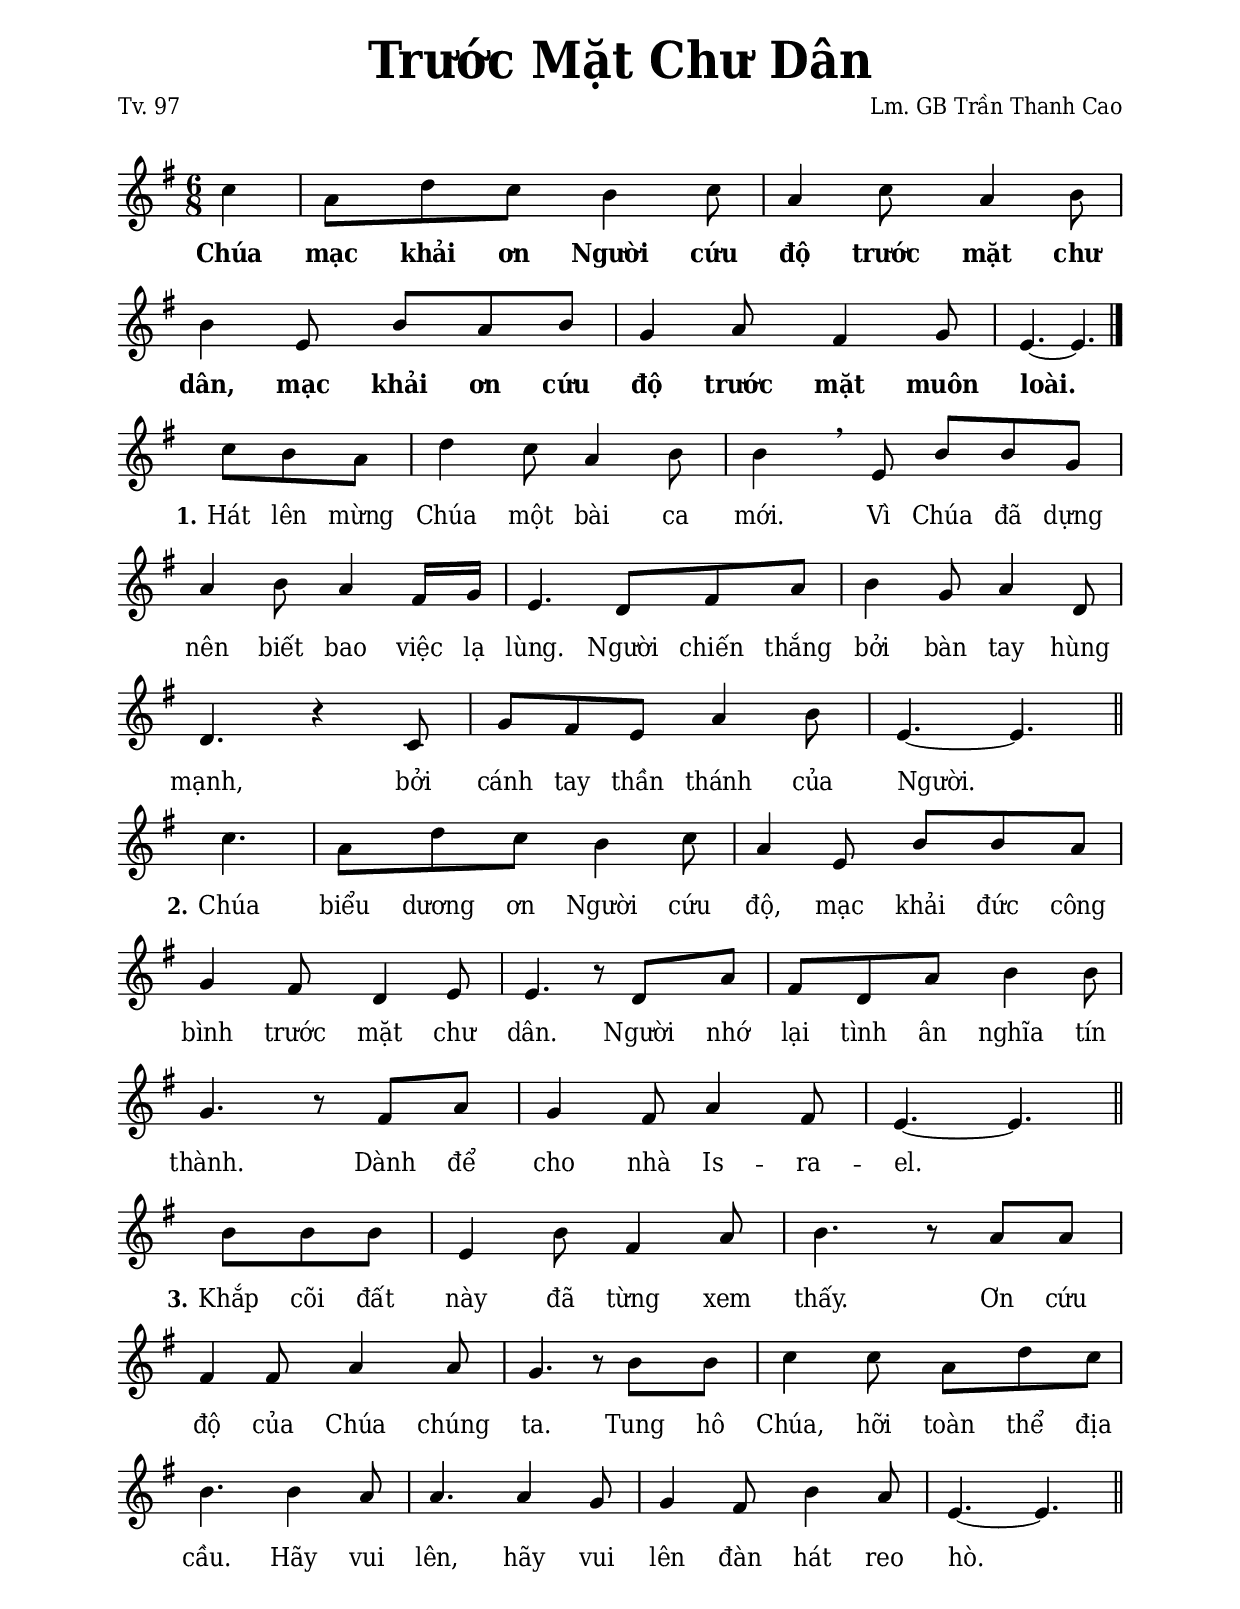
% Cài đặt chung
\version "2.22.1"
\include "english.ly"

\header {
  title = \markup { \fontsize #3 "Trước Mặt Chư Dân" }
  poet = "Tv. 97"
  composer = "Lm. GB Trần Thanh Cao"
  arranger = " "
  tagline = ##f
}

% Nhạc điệp khúc
nhacDiepKhuc = \relative c'' {
  \partial 4 c4 |
  a8 d c b4 c8 |
  a4 c8 a4 b8 |
  b4 e,8 b' a b |
  g4 a8 fs4 g8 |
  e4. ~ e \bar "|."
}

% Nhạc phiên khúc
nhacPhienKhucMot = \relative c'' {
  \partial 4. c8 b a |
  d4 c8 a4 b8 |
  b4 \breathe e,8 b' b g |
  a4 b8 a4 fs16 g |
  e4. d8 fs a |
  b4 g8 a4 d,8 |
  d4. r4 c8 |
  g' fs e a4 b8 |
  e,4. ~ e \bar "||"
}

nhacPhienKhucHai = \relative c'' {
  \partial 4. c4. |
  a8 d c b4 c8 |
  a4 e8 b' b a |
  g4 fs8 d4 e8 |
  e4. r8 d a' |
  fs d a' b4 b8 |
  g4. r8 fs a |
  g4 fs8 a4 fs8 |
  e4. ~ e \bar "||"
}

nhacPhienKhucBa = \relative c'' {
  \partial 4. b8 b b |
  e,4 b'8 fs4 a8 |
  b4. r8 a a |
  fs4 fs8 a4 a8 |
  g4. r8 b b |
  c4 c8 a d c |
  b4. b4 a8 |
  a4. a4 g8 |
  g4 fs8 b4 a8 |
  e4. ~ e \bar "||"
}

% Lời điệp khúc
loiDiepKhuc = \lyricmode {
  Chúa mạc khải ơn Người cứu độ trước mặt chư dân,
  mạc khải ơn cứu độ trước mặt muôn loài.
}

% Lời phiên khúc
loiPhienKhucMot = \lyricmode {
  \set stanza = #"1."
  Hát lên mừng Chúa một bài ca mới.
  Vì Chúa đã dựng nên biết bao việc lạ lùng.
  Người chiến thắng bởi bàn tay hùng mạnh,
  bởi cánh tay thần thánh của Người.
}

loiPhienKhucHai = \lyricmode {
  \set stanza = #"2."
  Chúa biểu dương ơn Người cứu độ,
  mạc khải đức công bình trước mặt chư dân.
  Người nhớ lại tình ân nghĩa tín thành.
  Dành để cho nhà Is -- ra -- el.
}

loiPhienKhucBa = \lyricmode {
  \set stanza = #"3."
  Khắp cõi đất này đã từng xem thấy.
  Ơn cứu độ của Chúa chúng ta.
  Tung hô Chúa, hỡi toàn thể địa cầu.
  Hãy vui lên, hãy vui lên đàn hát reo hò.
}


% Dàn trang
\paper {
  #(set-paper-size "a4")
  top-margin = 15\mm
  bottom-margin = 10\mm
  left-margin = 20\mm
  right-margin = 20\mm
  indent = #0
  #(define fonts
    (make-pango-font-tree
      "Deja Vu Serif Condensed"
      "Deja Vu Serif Condensed"
      "Deja Vu Serif Condensed"
      (/ 20 20)))
  page-count = #1
  system-system-spacing = #'((basic-distance . 12)
                             (minimum-distance . 12.5)
                             (padding . 1))
  score-system-spacing = #'((basic-distance . 12)
                             (minimum-distance . 12.5)
                             (padding . 1))
}

% Thiết lập tông và nhịp
TongNhip = { \key g \major \time 6/8 }

\score {
  \new ChoirStaff <<
    \new Staff = diepKhuc \with {
        \consists "Merge_rests_engraver"
        %\magnifyStaff #(magstep +1)
      }
      <<
      \new Voice = beSop {
        \TongNhip \stemNeutral \nhacDiepKhuc
      }
    >>
    \new Lyrics \with {
          \override VerticalAxisGroup.
            nonstaff-relatedstaff-spacing.padding = #1.2
          \override VerticalAxisGroup.
            nonstaff-unrelatedstaff-spacing.padding = #1
        }
        \lyricsto beSop \loiDiepKhuc
  >>
  \layout {
    \override Lyrics.LyricText.font-series = #'bold
    %\override Lyrics.LyricText.font-size = #+2
    \override Lyrics.LyricSpace.minimum-distance = #4
    \override Score.BarNumber.break-visibility = ##(#f #f #f)
    \override Score.SpacingSpanner.uniform-stretching = ##t
  }
}

\score {
  \new ChoirStaff <<
    \new Staff = phienKhuc \with {
        %\magnifyStaff #(magstep +1)
      }
      <<
      \new Voice = beSop {
        \key g \major \time 6/8 \nhacPhienKhucMot
      }
    >>
    \new Lyrics \with {
          \override VerticalAxisGroup.
            nonstaff-relatedstaff-spacing.padding = #1.7
          \override VerticalAxisGroup.
            nonstaff-unrelatedstaff-spacing.padding = #1
        }
        \lyricsto beSop \loiPhienKhucMot
  >>
  \layout {
    \override Staff.TimeSignature.transparent = ##t
    %\override Lyrics.LyricText.font-size = #+2
    \override Lyrics.LyricSpace.minimum-distance = #2
    \override Score.BarNumber.break-visibility = ##(#f #f #f)
    \override Score.SpacingSpanner.uniform-stretching = ##t
  } 
}

\score {
  \new ChoirStaff <<
    \new Staff = phienKhuc \with {
        %\magnifyStaff #(magstep +1)
      }
      <<
      \new Voice = beSop {
        \key g \major \time 6/8 \nhacPhienKhucHai
      }
    >>
    \new Lyrics \with {
          \override VerticalAxisGroup.
            nonstaff-relatedstaff-spacing.padding = #1.5
          \override VerticalAxisGroup.
            nonstaff-unrelatedstaff-spacing.padding = #1
        }
        \lyricsto beSop \loiPhienKhucHai
  >>
  \layout {
    \override Staff.TimeSignature.transparent = ##t
    %\override Lyrics.LyricText.font-size = #+2
    \override Lyrics.LyricSpace.minimum-distance = #3
    \override Score.BarNumber.break-visibility = ##(#f #f #f)
    \override Score.SpacingSpanner.uniform-stretching = ##t
  } 
}

\score {
  \new ChoirStaff <<
    \new Staff = phienKhuc \with {
        %\magnifyStaff #(magstep +1)
      }
      <<
      \new Voice = beSop {
        \key g \major \time 6/8 \nhacPhienKhucBa
      }
    >>
    \new Lyrics \with {
          \override VerticalAxisGroup.
            nonstaff-relatedstaff-spacing.padding = #1.7
          \override VerticalAxisGroup.
            nonstaff-unrelatedstaff-spacing.padding = #1
        }
        \lyricsto beSop \loiPhienKhucBa
  >>
  \layout {
    \override Staff.TimeSignature.transparent = ##t
    %\override Lyrics.LyricText.font-size = #+2
    \override Lyrics.LyricSpace.minimum-distance = #3
    \override Score.BarNumber.break-visibility = ##(#f #f #f)
    \override Score.SpacingSpanner.uniform-stretching = ##t
  } 
}
